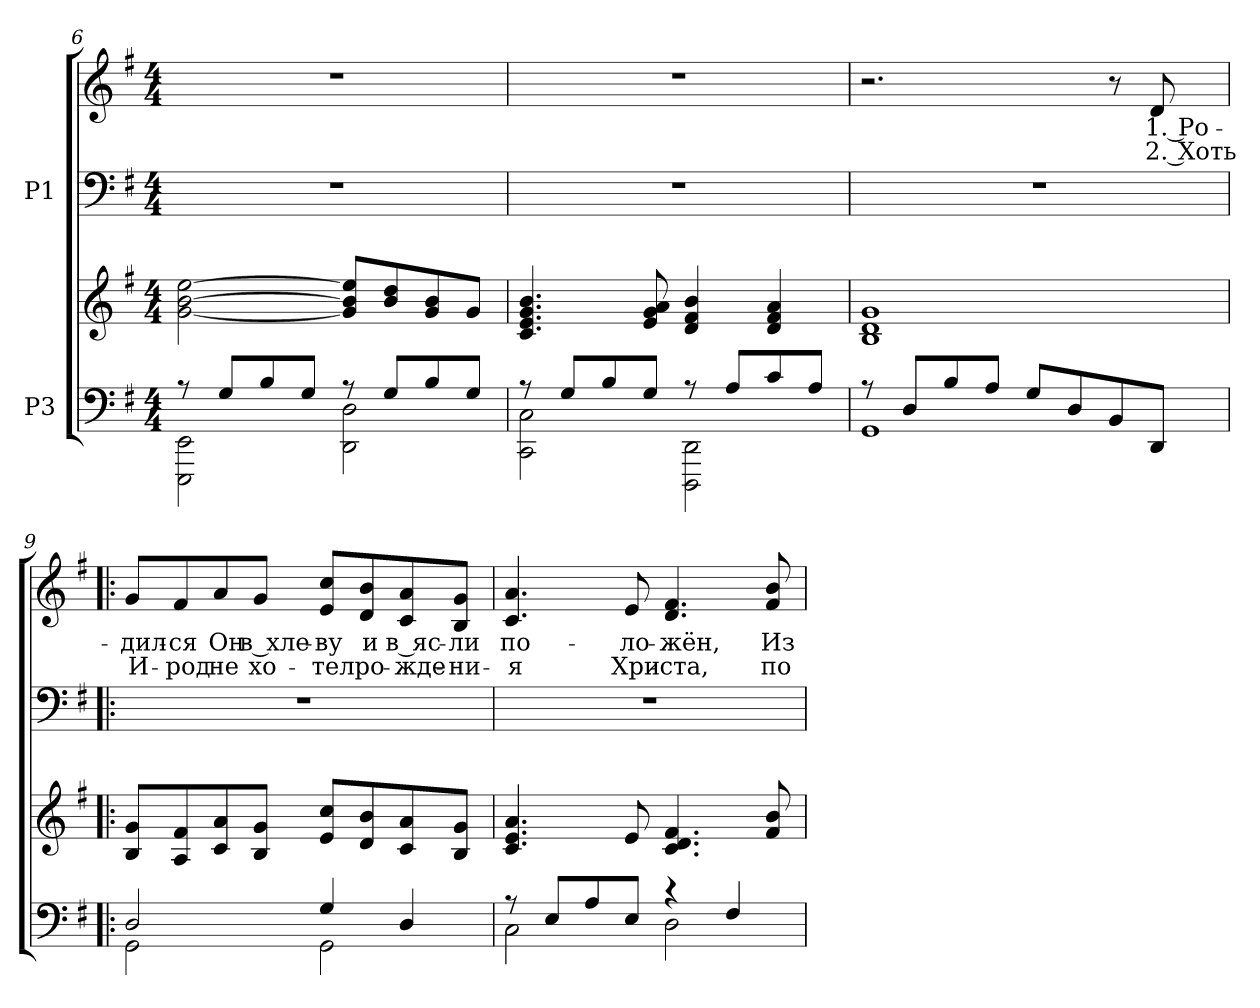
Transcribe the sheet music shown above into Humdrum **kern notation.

**kern	**kern	**kern	**kern	**text	**text
*part2	*part2	*part1	*part1	*part1	*part1
*staff4	*staff3	*staff2	*staff1	*staff1	*staff1
*I"P3	*	*I"P1	*	*	*
*clefF4	*clefG2	*clefF4	*clefG2	*	*
*k[f#]	*k[f#]	*k[f#]	*k[f#]	*	*
*G:	*G:	*G:	*G:	*	*
*M4/4	*M4/4	*M4/4	*M4/4	*	*
=6	=6	=6	=6	=6	=6
*^	*	*	*	*	*
8r	2EEEi\ 2EEi	[<2gi\ [>2bi [>2eei	1r	1r	.	.
8Gi/L	.	.	.	.	.	.
8Bi/	.	.	.	.	.	.
8Gi/J	.	.	.	.	.	.
8r	2DDi\ 2Di	8gi/] 8bi] 8eei]L	.	.	.	.
8Gi/L	.	8bi/ 8ddi	.	.	.	.
8Bi/	.	8gi/ 8bi	.	.	.	.
8Gi/J	.	8gi/J	.	.	.	.
=7	=7	=7	=7	=7	=7	=7
8r	2CCi\ 2Ci	4.ci/ 4.ei 4.gi 4.bi	1r	1r	.	.
8Gi/L	.	.	.	.	.	.
8Bi/	.	.	.	.	.	.
8Gi/J	.	8ei/ 8gi 8ai	.	.	.	.
8r	2DDDi\ 2DDi	4di/ 4f#i 4bi	.	.	.	.
8Ai/L	.	.	.	.	.	.
8ci/	.	4di/ 4f#i 4ai	.	.	.	.
8Ai/J	.	.	.	.	.	.
=8	=8	=8	=8	=8	=8	=8
8r	1GGi	1Bi 1di 1gi	1r	2.r	.	.
8Di/L	.	.	.	.	.	.
8Bi/	.	.	.	.	.	.
8Ai/J	.	.	.	.	.	.
8Gi/L	.	.	.	.	.	.
8Di/	.	.	.	.	.	.
8BBi/	.	.	.	8r	.	.
!	!	!	!	!	!LO:LY:b:color=#000000	!LO:LY:b:color=#000000
8DDi/J	.	.	.	8di/	1. Ро-	2. Хоть
!!LO:LB:g=z
=9!|:	=9!|:	=9!|:	=9!|:	=9!|:	=9!|:	=9!|:
!	!	!	!	!	!LO:LY:b:color=#000000	!LO:LY:b:color=#000000
2Di/	2GGi\	8Bi/ 8giL	1r	8gi/L	-дил-	И-
!	!	!	!	!	!LO:LY:b:color=#000000	!LO:LY:b:color=#000000
.	.	8Ai/ 8f#i	.	8f#i/	-ся	-род
!	!	!	!	!	!LO:LY:b:color=#000000	!LO:LY:b:color=#000000
.	.	8ci/ 8ai	.	8ai/	Он	не
!	!	!	!	!	!LO:LY:b:color=#000000	!LO:LY:b:color=#000000
.	.	8Bi/ 8giJ	.	8gi/J	в хле-	хо-
!	!	!	!	!	!LO:LY:b:color=#000000	!LO:LY:b:color=#000000
4Gi/	2GGi\	8ei/ 8cciL	.	8ei/ 8cciL	-ву	-тел
!	!	!	!	!	!LO:LY:b:color=#000000	!LO:LY:b:color=#000000
.	.	8di/ 8bi	.	8di/ 8bi	и	ро-
!	!	!	!	!	!LO:LY:b:color=#000000	!LO:LY:b:color=#000000
4Di/	.	8ci/ 8ai	.	8ci/ 8ai	в яс-	-жде-
!	!	!	!	!	!LO:LY:b:color=#000000	!LO:LY:b:color=#000000
.	.	8Bi/ 8giJ	.	8Bi/ 8giJ	-ли	-ни-
=10	=10	=10	=10	=10	=10	=10
!	!	!	!	!	!LO:LY:b:color=#000000	!LO:LY:b:color=#000000
8r	2Ci\	4.ci/ 4.ei 4.ai	1r	4.ci/ 4.ai	по-	-я
8Ei/L	.	.	.	.	.	.
8Ai/	.	.	.	.	.	.
!	!	!	!	!	!LO:LY:b:color=#000000	!LO:LY:b:color=#000000
8Ei/J	.	8ei/	.	8ei/	-ло-	Хри-
!	!	!	!	!	!LO:LY:b:color=#000000	!LO:LY:b:color=#000000
4r	2Di\	4.ci/ 4.di 4.f#i	.	4.di/ 4.f#i	-жён,	-ста,
4F#i/	.	.	.	.	.	.
!	!	!	!	!	!LO:LY:b:color=#000000	!LO:LY:b:color=#000000
.	.	8f#i/ 8bi	.	8f#i/ 8bi	Из-	по-
*v	*v	*	*	*	*	*
=	=	=	=	=	=
*-	*-	*-	*-	*-	*-
